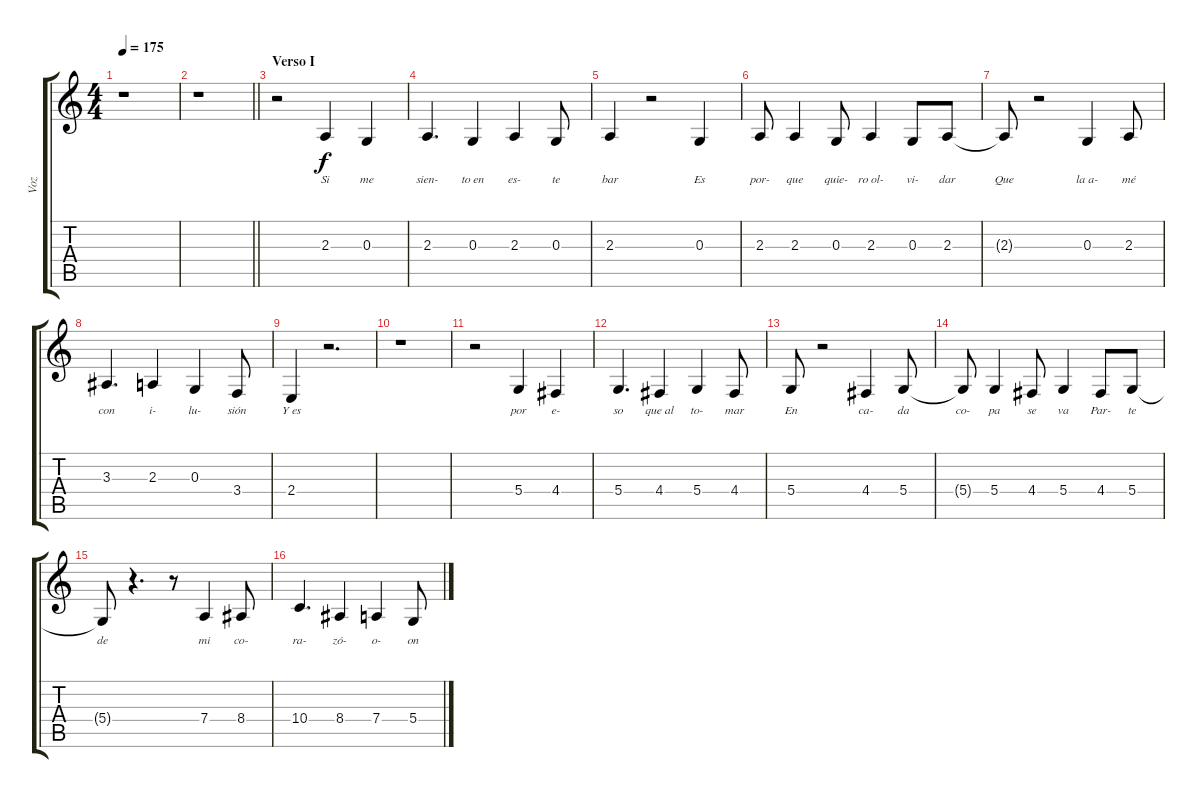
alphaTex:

\track ("Voz" "Voz") {instrument bassoon}
\staff {score tabs}
\tuning (E4 B3 G3 D3 A2 E2) {hide}
\ts (4 4)
\tempo 175
\clef g2
\ks c
r.1{dy f} |
\barLineRight lightlight
r.1 |
\section ("" "Verso I")
r.2 2.3.4{lyrics (0 "Si") lyrics (1 "") lyrics (2 "") lyrics (3 "") lyrics (4 "")} 0.3.4{lyrics (0 "me") lyrics (1 "") lyrics (2 "") lyrics (3 "") lyrics (4 "")} |
2.3.4{d lyrics (0 "sien-") lyrics (1 "") lyrics (2 "") lyrics (3 "") lyrics (4 "")} 0.3.4{lyrics (0 "to en") lyrics (1 "") lyrics (2 "") lyrics (3 "") lyrics (4 "")} 2.3.4{lyrics (0 "es-") lyrics (1 "") lyrics (2 "") lyrics (3 "") lyrics (4 "")} 0.3.8{lyrics (0 "te") lyrics (1 "") lyrics (2 "") lyrics (3 "") lyrics (4 "")} |
2.3.4{lyrics (0 "bar") lyrics (1 "") lyrics (2 "") lyrics (3 "") lyrics (4 "")} r.2 0.3.4{lyrics (0 "Es") lyrics (1 "") lyrics (2 "") lyrics (3 "") lyrics (4 "")} |
2.3.8{lyrics (0 "por-") lyrics (1 "") lyrics (2 "") lyrics (3 "") lyrics (4 "")} 2.3.4{lyrics (0 "que") lyrics (1 "") lyrics (2 "") lyrics (3 "") lyrics (4 "")} 0.3.8{lyrics (0 "quie-") lyrics (1 "") lyrics (2 "") lyrics (3 "") lyrics (4 "")} 2.3.4{lyrics (0 "ro ol-") lyrics (1 "") lyrics (2 "") lyrics (3 "") lyrics (4 "")} 0.3.8{lyrics (0 "vi-") lyrics (1 "") lyrics (2 "") lyrics (3 "") lyrics (4 "")} 2.3.8{lyrics (0 "dar") lyrics (1 "") lyrics (2 "") lyrics (3 "") lyrics (4 "")} |
2.3{t}.8{lyrics (0 "Que") lyrics (1 "") lyrics (2 "") lyrics (3 "") lyrics (4 "")} r.2 0.3.4{lyrics (0 "la a-") lyrics (1 "") lyrics (2 "") lyrics (3 "") lyrics (4 "")} 2.3.8{lyrics (0 "mé") lyrics (1 "") lyrics (2 "") lyrics (3 "") lyrics (4 "")} |
3.3.4{d lyrics (0 "con") lyrics (1 "") lyrics (2 "") lyrics (3 "") lyrics (4 "")} 2.3.4{lyrics (0 "i-") lyrics (1 "") lyrics (2 "") lyrics (3 "") lyrics (4 "")} 0.3.4{lyrics (0 "lu-") lyrics (1 "") lyrics (2 "") lyrics (3 "") lyrics (4 "")} 3.4.8{lyrics (0 "sión") lyrics (1 "") lyrics (2 "") lyrics (3 "") lyrics (4 "")} |
2.4.4{lyrics (0 "Y es") lyrics (1 "") lyrics (2 "") lyrics (3 "") lyrics (4 "")} r.2{d} |
r.1 |
r.2 5.4.4{lyrics (0 "por") lyrics (1 "") lyrics (2 "") lyrics (3 "") lyrics (4 "")} 4.4.4{lyrics (0 "e-") lyrics (1 "") lyrics (2 "") lyrics (3 "") lyrics (4 "")} |
5.4.4{d lyrics (0 "so") lyrics (1 "") lyrics (2 "") lyrics (3 "") lyrics (4 "")} 4.4.4{lyrics (0 "que al") lyrics (1 "") lyrics (2 "") lyrics (3 "") lyrics (4 "")} 5.4.4{lyrics (0 "to-") lyrics (1 "") lyrics (2 "") lyrics (3 "") lyrics (4 "")} 4.4.8{lyrics (0 "mar") lyrics (1 "") lyrics (2 "") lyrics (3 "") lyrics (4 "")} |
5.4.8{lyrics (0 "En") lyrics (1 "") lyrics (2 "") lyrics (3 "") lyrics (4 "")} r.2 4.4.4{lyrics (0 "ca-") lyrics (1 "") lyrics (2 "") lyrics (3 "") lyrics (4 "")} 5.4.8{lyrics (0 "da") lyrics (1 "") lyrics (2 "") lyrics (3 "") lyrics (4 "")} |
5.4{t}.8{lyrics (0 "co-") lyrics (1 "") lyrics (2 "") lyrics (3 "") lyrics (4 "")} 5.4.4{lyrics (0 "pa") lyrics (1 "") lyrics (2 "") lyrics (3 "") lyrics (4 "")} 4.4.8{lyrics (0 "se") lyrics (1 "") lyrics (2 "") lyrics (3 "") lyrics (4 "")} 5.4.4{lyrics (0 "va") lyrics (1 "") lyrics (2 "") lyrics (3 "") lyrics (4 "")} 4.4.8{lyrics (0 "Par-") lyrics (1 "") lyrics (2 "") lyrics (3 "") lyrics (4 "")} 5.4.8{lyrics (0 "te") lyrics (1 "") lyrics (2 "") lyrics (3 "") lyrics (4 "")} |
5.4{t}.8{lyrics (0 "de") lyrics (1 "") lyrics (2 "") lyrics (3 "") lyrics (4 "")} r.4{d} r.8 7.4.4{lyrics (0 "mi") lyrics (1 "") lyrics (2 "") lyrics (3 "") lyrics (4 "")} 8.4.8{lyrics (0 "co-") lyrics (1 "") lyrics (2 "") lyrics (3 "") lyrics (4 "")} |
10.4.4{d lyrics (0 "ra-") lyrics (1 "") lyrics (2 "") lyrics (3 "") lyrics (4 "")} 8.4.4{lyrics (0 "zó-") lyrics (1 "") lyrics (2 "") lyrics (3 "") lyrics (4 "")} 7.4.4{lyrics (0 "o-") lyrics (1 "") lyrics (2 "") lyrics (3 "") lyrics (4 "")} 5.4.8{lyrics (0 "on") lyrics (1 "") lyrics (2 "") lyrics (3 "") lyrics (4 "")}
